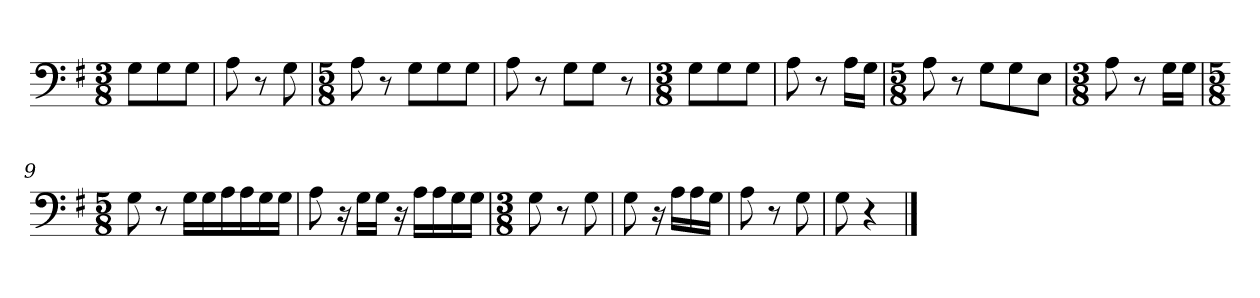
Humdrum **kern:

**kern
*part1
*staff1
*clefF4
*k[f#]
*M3/8
=1
8G\L
8G\
8G\J
=2
8A\
8r
8G\
=3
*M5/8
8A\
8r
8G\L
8G\
8G\J
=4
8A\
8r
8G\L
8G\J
8r
=5
*M3/8
8G\L
8G\
8G\J
=6
8A\
8r
16A\LL
16G\JJ
=7
*M5/8
8A\
8r
8G\L
8G\
8E\J
=8
*M3/8
8A\
8r
16G\LL
16G\JJ
=9
*M5/8
8G\
8r
16G\LL
16G\
16A\
16A\
16G\
16G\JJ
=10
8A\
16r
16G\LL
16G\JJ
16r
16A\LL
16A\
16G\
16G\JJ
=11
*M3/8
8G\
8r
8G\
=12
8G\
16r
16A\LL
16A\
16G\JJ
=13
8A\
8r
8G\
=14
8G\
4r
==
*-
